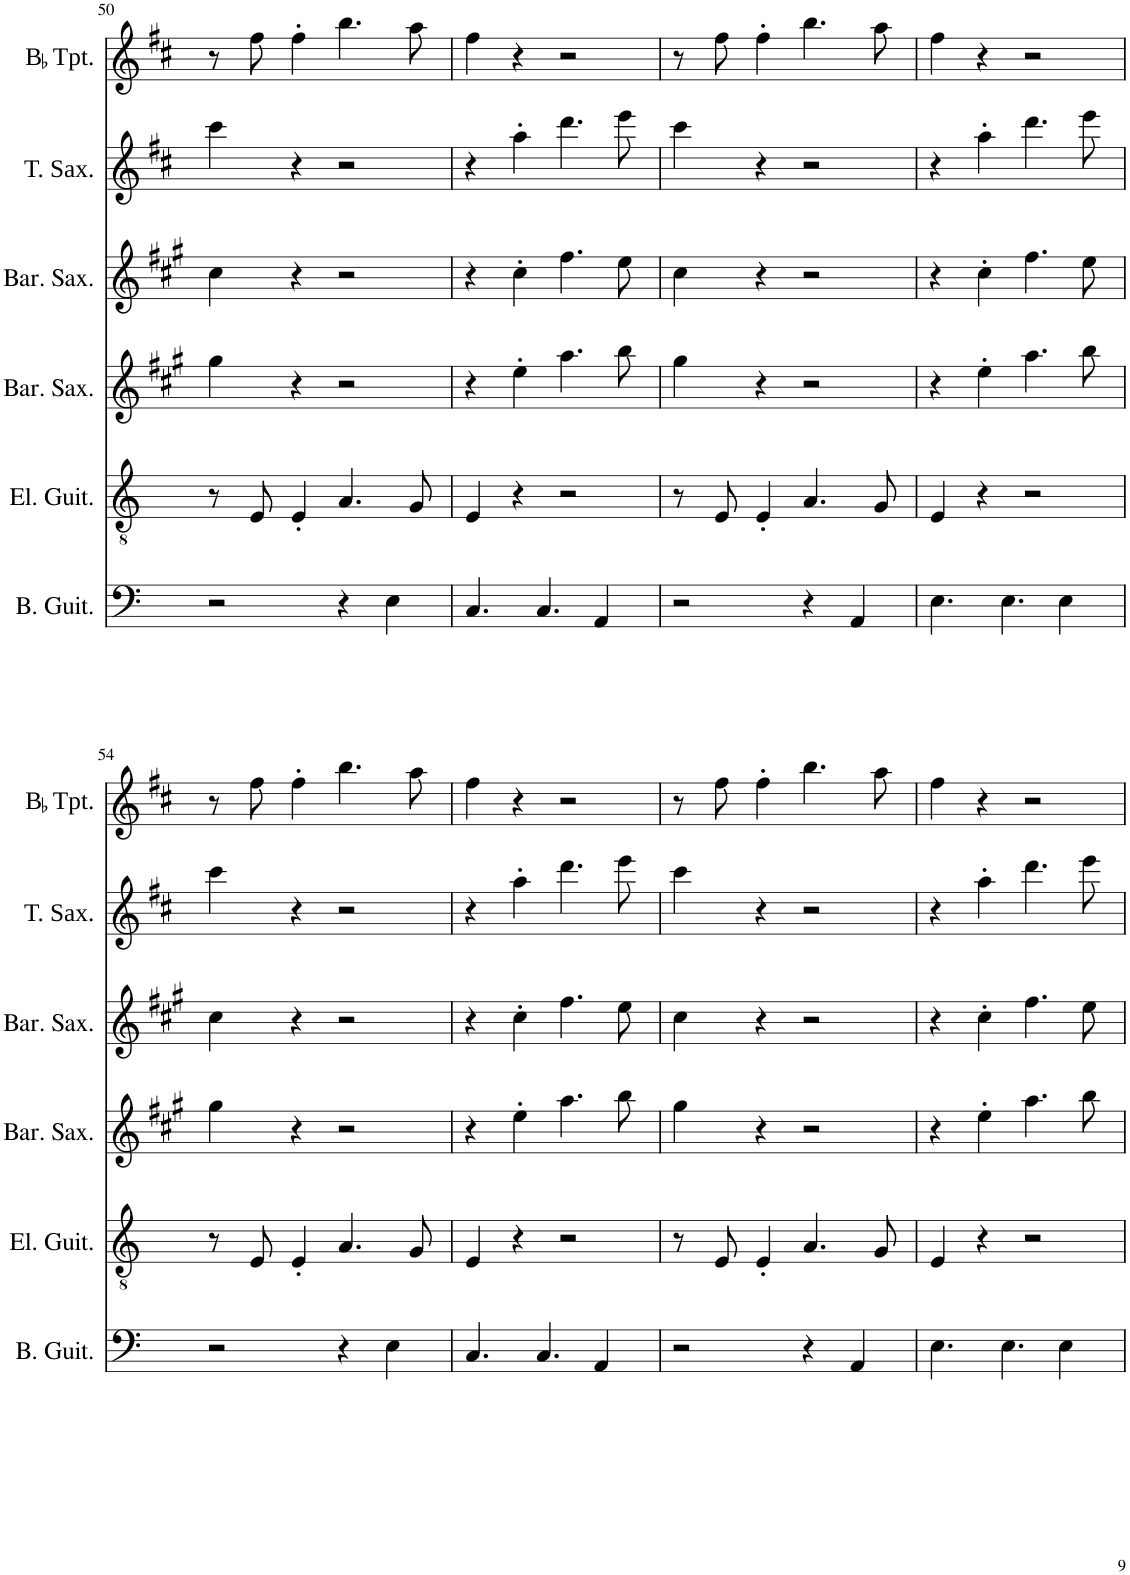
**kern	**kern	**kern	**kern	**kern	**kern	**kern	**kern
*part8	*part7	*part6	*part5	*part4	*part3	*part2	*part1
*staff8	*staff7	*staff6	*staff5	*staff4	*staff3	*staff2	*staff1
*I"Bass Guitar	*I"Electric Guitar	*I"Baritone Saxophone	*I"Baritone Saxophone	*I"Tenor Saxophone	*I"Alto Saxophone	*I"BaccidentalFlat Trumpet	*I"BaccidentalFlat Trumpet
*I'B. Guit.	*I'El. Guit.	*I'Bar. Sax.	*I'Bar. Sax.	*I'T. Sax.	*I'A. Sax.	*I'BaccidentalFlat Tpt.	*I'BaccidentalFlat Tpt.
!!LO:PB:g=z
*clefF4	*clefGv2	*clefG2	*clefG2	*clefG2	*clefG2	*clefG2	*clefG2
*Trd7c12	*	*Trd12c21	*Trd12c21	*Trd8c14	*Trd5c9	*Trd1c2	*Trd1c2
*k[]	*k[]	*k[f#c#g#]	*k[f#c#g#]	*k[f#c#]	*k[f#c#g#]	*k[f#c#]	*k[f#c#]
*M4/4	*M4/4	*M4/4	*M4/4	*M4/4	*M4/4	*M4/4	*M4/4
=50	=50	=50	=50	=50	=50	=50	=50
2r	8r	4gg#\	4cc#\	4ccc#\	8r	8r	8r
.	8E/	.	.	.	8ccc#	8f#	8ff#\
.	4E'/	4r	4r	4r	4ccc#'	4f#'	4ff#'\
4r	4.A/	2r	2r	2r	4.fff#	4.b	4.bb\
4E\	.	.	.	.	.	.	.
.	8G/	.	.	.	8eee	8a	8aa\
=51	=51	=51	=51	=51	=51	=51	=51
4.C/	4E/	4r	4r	4r	4ccc#	4f#	4ff#\
.	4r	4ee'\	4cc#'\	4aa'\	4r	4r	4r
4.C/	.	.	.	.	.	.	.
.	2r	4.aa\	4.ff#\	4.ddd\	2r	2r	2r
4AA/	.	.	.	.	.	.	.
.	.	8bb\	8ee\	8eee\	.	.	.
=52	=52	=52	=52	=52	=52	=52	=52
2r	8r	4gg#\	4cc#\	4ccc#\	8r	8r	8r
.	8E/	.	.	.	8ccc#	8f#	8ff#\
.	4E'/	4r	4r	4r	4ccc#'	4f#'	4ff#'\
4r	4.A/	2r	2r	2r	4.fff#	4.b	4.bb\
4AA/	.	.	.	.	.	.	.
.	8G/	.	.	.	8eee	8a	8aa\
=53	=53	=53	=53	=53	=53	=53	=53
4.E\	4E/	4r	4r	4r	4ccc#	4f#	4ff#\
.	4r	4ee'\	4cc#'\	4aa'\	4r	4r	4r
4.E\	.	.	.	.	.	.	.
.	2r	4.aa\	4.ff#\	4.ddd\	2r	2r	2r
4E\	.	.	.	.	.	.	.
.	.	8bb\	8ee\	8eee\	.	.	.
!!LO:LB:g=z
=54	=54	=54	=54	=54	=54	=54	=54
2r	8r	4gg#\	4cc#\	4ccc#\	8r	8r	8r
.	8E/	.	.	.	8ccc#	8f#	8ff#\
.	4E'/	4r	4r	4r	4ccc#'	4f#'	4ff#'\
4r	4.A/	2r	2r	2r	4.fff#	4.b	4.bb\
4E\	.	.	.	.	.	.	.
.	8G/	.	.	.	8eee	8a	8aa\
=55	=55	=55	=55	=55	=55	=55	=55
4.C/	4E/	4r	4r	4r	4ccc#	4f#	4ff#\
.	4r	4ee'\	4cc#'\	4aa'\	4r	4r	4r
4.C/	.	.	.	.	.	.	.
.	2r	4.aa\	4.ff#\	4.ddd\	2r	2r	2r
4AA/	.	.	.	.	.	.	.
.	.	8bb\	8ee\	8eee\	.	.	.
=56	=56	=56	=56	=56	=56	=56	=56
2r	8r	4gg#\	4cc#\	4ccc#\	8r	8r	8r
.	8E/	.	.	.	8ccc#	8f#	8ff#\
.	4E'/	4r	4r	4r	4ccc#'	4f#'	4ff#'\
4r	4.A/	2r	2r	2r	4.fff#	4.b	4.bb\
4AA/	.	.	.	.	.	.	.
.	8G/	.	.	.	8eee	8a	8aa\
=57	=57	=57	=57	=57	=57	=57	=57
4.E\	4E/	4r	4r	4r	4ccc#	4f#	4ff#\
.	4r	4ee'\	4cc#'\	4aa'\	4r	4r	4r
4.E\	.	.	.	.	.	.	.
.	2r	4.aa\	4.ff#\	4.ddd\	2r	2r	2r
4E\	.	.	.	.	.	.	.
.	.	8bb\	8ee\	8eee\	.	.	.
=	=	=	=	=	=	=	=
*-	*-	*-	*-	*-	*-	*-	*-
